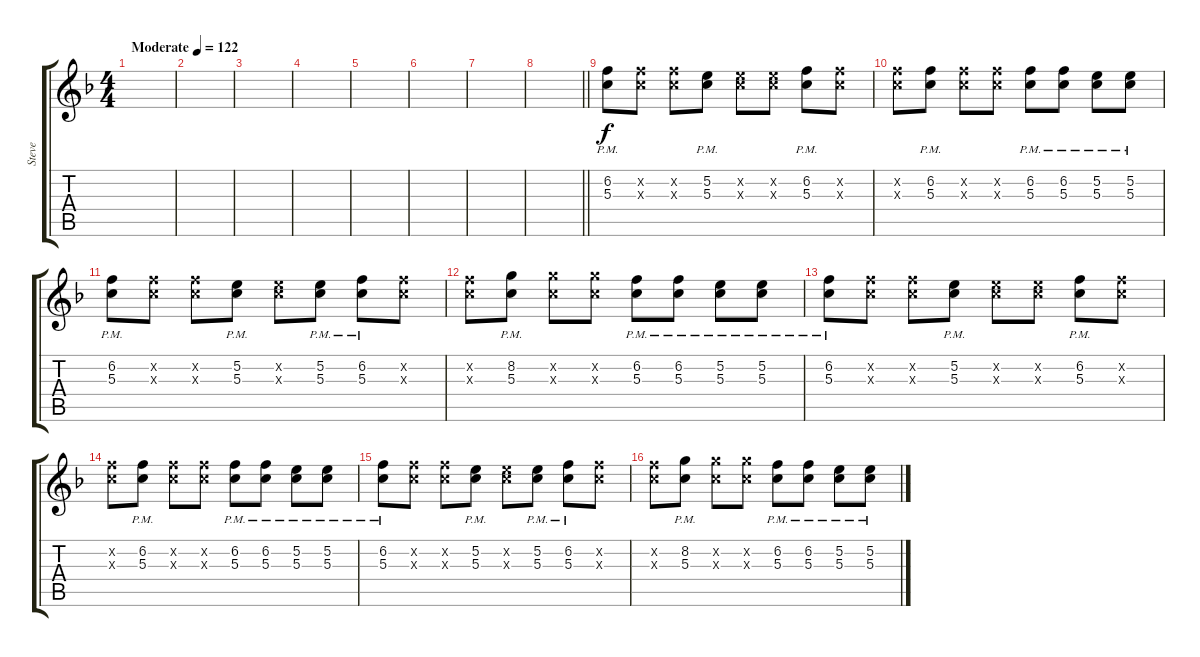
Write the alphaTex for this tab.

\track ("Steve" "Steve") {instrument distortionguitar}
\staff {score tabs}
\tuning (E4 B3 G3 D3 A2 E2) {hide}
\ts (4 4)
\tempo (122 "Moderate")
\clef g2
\ks f
|
|
|
|
|
|
|
\barLineRight lightlight
|
(6.2{pm} 5.3{pm}).8{volume 13 instrument electricguitarclean} (6.2{x} 5.3{x}).8 (6.2{x} 5.3{x}).8 (5.2{pm} 5.3{pm}).8 (5.2{x} 5.3{x}).8 (5.2{x} 5.3{x}).8 (6.2{pm} 5.3{pm}).8 (6.2{x} 5.3{x}).8 |
(6.2{x} 5.3{x}).8 (6.2{pm} 5.3{pm}).8 (6.2{x} 5.3{x}).8 (6.2{x} 5.3{x}).8 (6.2{pm} 5.3{pm}).8 (6.2{pm} 5.3{pm}).8 (5.2{pm} 5.3{pm}).8 (5.2{pm} 5.3{pm}).8 |
(6.2{pm} 5.3{pm}).8 (6.2{x} 5.3{x}).8 (6.2{x} 5.3{x}).8 (5.2{pm} 5.3{pm}).8 (5.2{x} 5.3{x}).8 (5.2{pm} 5.3{pm}).8 (6.2{pm} 5.3{pm}).8 (6.2{x} 5.3{x}).8 |
(6.2{x} 5.3{x}).8 (8.2{pm} 5.3{pm}).8 (8.2{x} 5.3{x}).8 (8.2{x} 5.3{x}).8 (6.2{pm} 5.3{pm}).8 (6.2{pm} 5.3{pm}).8 (5.2{pm} 5.3{pm}).8 (5.2{pm} 5.3{pm}).8 |
(6.2{pm} 5.3{pm}).8 (6.2{x} 5.3{x}).8 (6.2{x} 5.3{x}).8 (5.2{pm} 5.3{pm}).8 (5.2{x} 5.3{x}).8 (5.2{x} 5.3{x}).8 (6.2{pm} 5.3{pm}).8 (6.2{x} 5.3{x}).8 |
(6.2{x} 5.3{x}).8 (6.2{pm} 5.3{pm}).8 (6.2{x} 5.3{x}).8 (6.2{x} 5.3{x}).8 (6.2{pm} 5.3{pm}).8 (6.2{pm} 5.3{pm}).8 (5.2{pm} 5.3{pm}).8 (5.2{pm} 5.3{pm}).8 |
(6.2{pm} 5.3{pm}).8 (6.2{x} 5.3{x}).8 (6.2{x} 5.3{x}).8 (5.2{pm} 5.3{pm}).8 (5.2{x} 5.3{x}).8 (5.2{pm} 5.3{pm}).8 (6.2{pm} 5.3{pm}).8 (6.2{x} 5.3{x}).8 |
(6.2{x} 5.3{x}).8 (8.2{pm} 5.3{pm}).8 (8.2{x} 5.3{x}).8 (8.2{x} 5.3{x}).8 (6.2{pm} 5.3{pm}).8 (6.2{pm} 5.3{pm}).8 (5.2{pm} 5.3{pm}).8 (5.2{pm} 5.3{pm}).8
